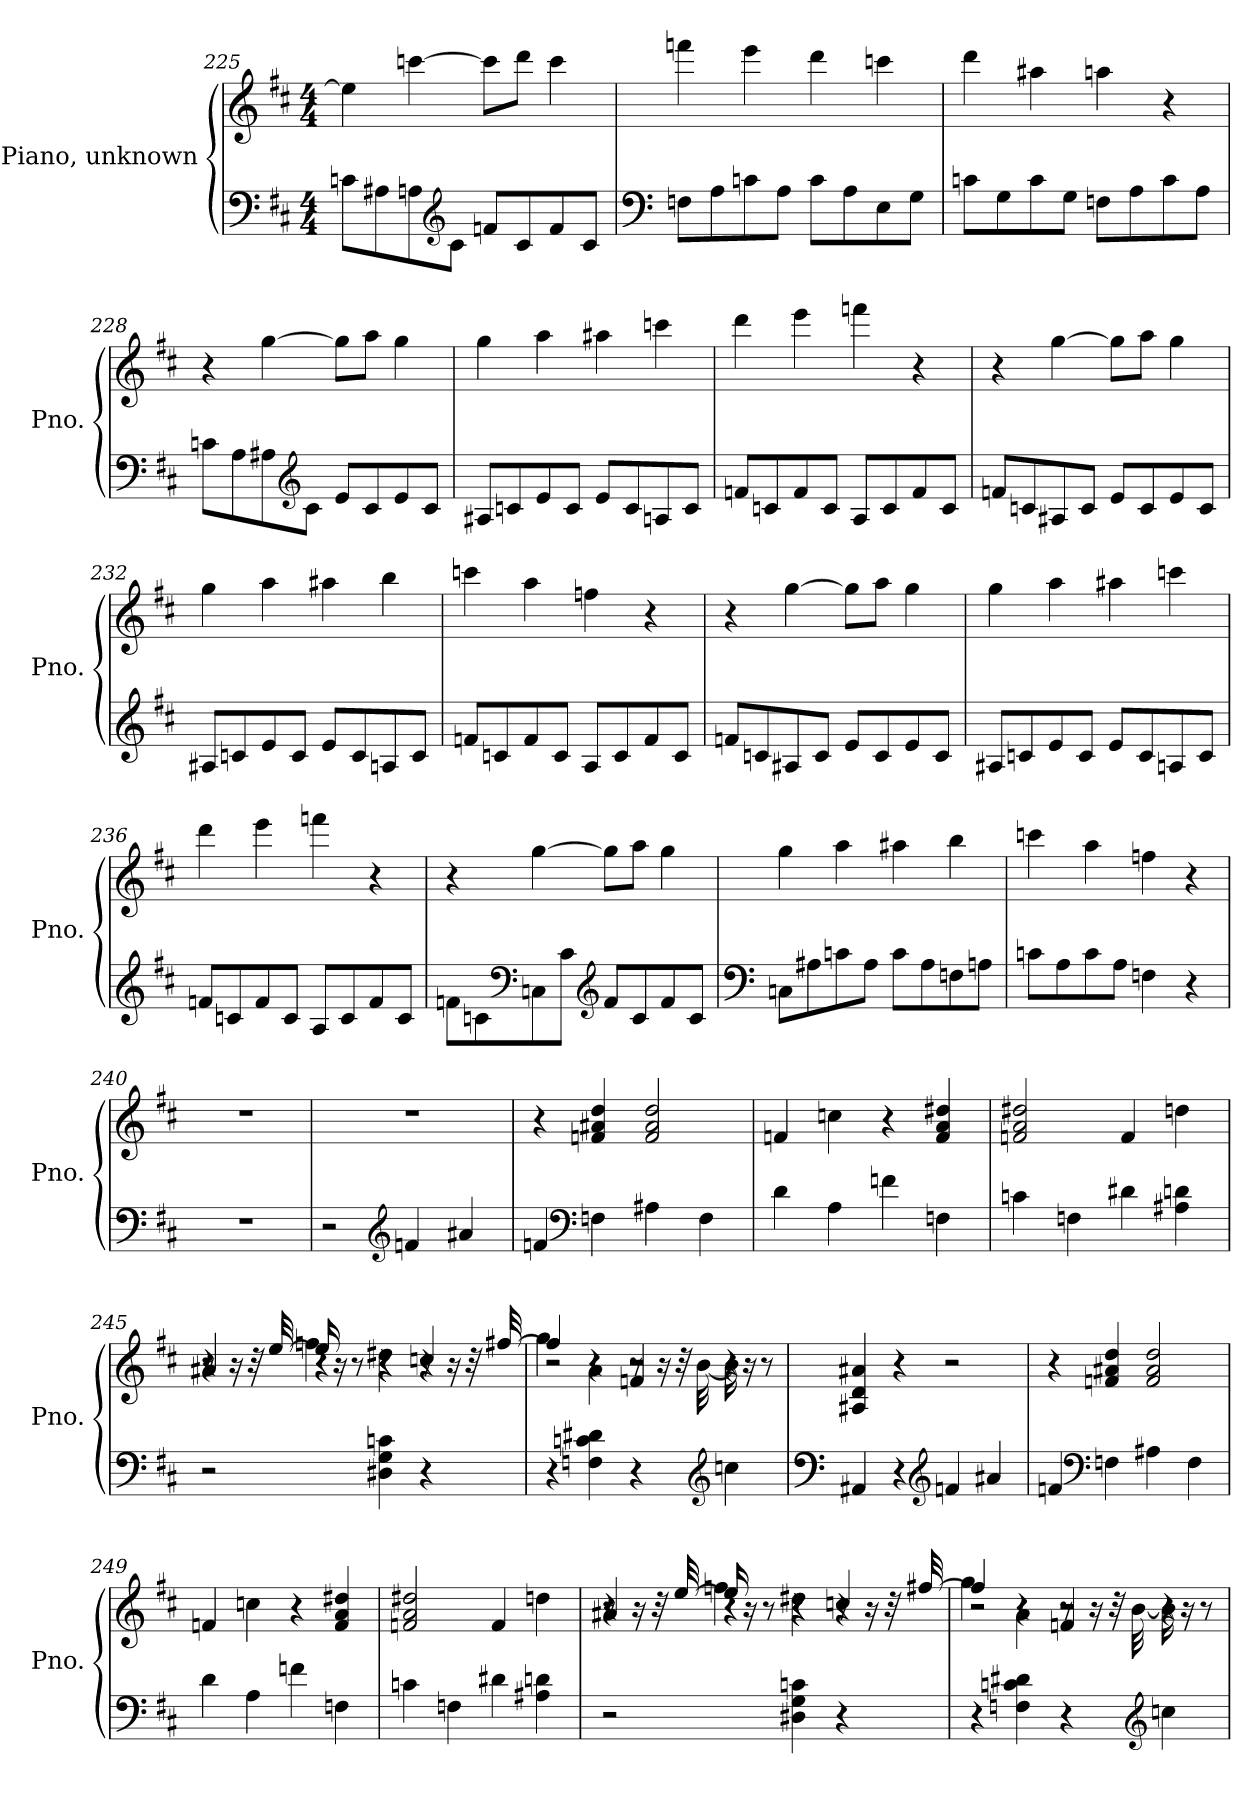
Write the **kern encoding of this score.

**kern	**kern
*part1	*part1
*staff2	*staff1
*I"Piano, unknown	*
*I'Pno.	*
*clefF4	*clefG2
*k[f#c#]	*k[f#c#]
*M4/4	*M4/4
=225	=225
8cn\L	4ee\]
8A#X\	.
8An\	[4cccn\
*clefG2	*
8c\J	.
8fn/L	8ccc\L]
8c/	8ddd\J
8f/	4ccc\
8c/J	.
!!LO:LB:g=z
=226	=226
*clefF4	*
8Fn\L	4fffn\
8A\	.
8cn\	4eee\
8A\J	.
8c\L	4ddd\
8A\	.
8E\	4cccn\
8G\J	.
=227	=227
8cn\L	4ddd\
8G\	.
8c\	4aa#X\
8G\J	.
8Fn\L	4aan\
8A\	.
8c\	4r
8A\J	.
=228	=228
8cn\L	4r
8A\	.
8A#X\	[4gg\
*clefG2	*
8c\J	.
8e/L	8gg\L]
8c/	8aa\J
8e/	4gg\
8c/J	.
=229	=229
8A#X/L	4gg\
8cn/	.
8e/	4aa\
8c/J	.
8e/L	4aa#X\
8c/	.
8An/	4cccn\
8c/J	.
!!LO:LB:g=z
=230	=230
8fn/L	4ddd\
8cn/	.
8f/	4eee\
8c/J	.
8A/L	4fffn\
8c/	.
8f/	4r
8c/J	.
=231	=231
8fn/L	4r
8cn/	.
8A#X/	[4gg\
8c/J	.
8e/L	8gg\L]
8c/	8aa\J
8e/	4gg\
8c/J	.
=232	=232
8A#X/L	4gg\
8cn/	.
8e/	4aa\
8c/J	.
8e/L	4aa#X\
8c/	.
8An/	4bb\
8c/J	.
=233	=233
8fn/L	4cccn\
8cn/	.
8f/	4aa\
8c/J	.
8A/L	4ffn\
8c/	.
8f/	4r
8c/J	.
!!LO:LB:g=z
=234	=234
8fn/L	4r
8cn/	.
8A#X/	[4gg\
8c/J	.
8e/L	8gg\L]
8c/	8aa\J
8e/	4gg\
8c/J	.
=235	=235
8A#X/L	4gg\
8cn/	.
8e/	4aa\
8c/J	.
8e/L	4aa#X\
8c/	.
8An/	4cccn\
8c/J	.
=236	=236
8fn/L	4ddd\
8cn/	.
8f/	4eee\
8c/J	.
8A/L	4fffn\
8c/	.
8f/	4r
8c/J	.
!!LO:LB:g=z
=237	=237
8fn\L	4r
8cn\	.
*clefF4	*
8Cn\	[4gg\
8c\J	.
*clefG2	*
8f/L	8gg\L]
8c/	8aa\J
8f/	4gg\
8c/J	.
=238	=238
*clefF4	*
8Cn\L	4gg\
8A#X\	.
8cn\	4aa\
8A#\J	.
8c\L	4aa#X\
8A#\	.
8Fn\	4bb\
8An\J	.
=239	=239
8cn\L	4cccn\
8A\	.
8c\	4aa\
8A\J	.
4Fn\	4ffn\
4r	4r
=240	=240
1r	1r
=241	=241
2r	1r
*clefG2	*
4fn/	.
4a#X/	.
!!LO:PB:g=z
=242	=242
4fn/	4r
*clefF4	*
4Fn\	4fn/ 4a#X/ 4dd/
4A#X\	2f/ 2a#/ 2dd/
4F\	.
=243	=243
4d\	4fn/
4A\	4ccn\
4fn\	4r
4Fn\	4f/ 4a/ 4dd#X/
=244	=244
4cn\	2fn/ 2a/ 2dd#X/
4Fn\	.
4d#X\	4f/
4A#X\ 4dn\	4ddn\
=245	=245
*	*^
*	*	*^
2r	8r	4r	4a#X/
.	16r	.	.
.	32r	.	.
.	[32ee/	.	.
.	16ee/]	4ffn\	4r
.	16r	.	.
.	8r	.	.
4D#X\ 4G\ 4cn\	4r	4dd#X\	4r
4r	8r	4r	4ccn/
.	16r	.	.
.	32r	.	.
.	[32ff#X/	.	.
!!LO:LB:g=z	!!	!!
=246	=246	=246	=246
4r	4ff#/]	4gg\	2r
4Fn\ 4cn\ 4d#X\	4r	4a\	.
4r	2r	8r	4fn/
.	.	16r	.
.	.	32r	.
.	.	[32b\	.
*clefG2	*	*	*
4ccn\	.	16b\]	4r
.	.	16r	.
.	.	8r	.
*	*v	*v	*v
=247	=247
*clefF4	*
4AA#X/	4A#X/ 4d/ 4a#X/
4r	4r
*clefG2	*
4fn/	2r
4a#X/	.
=248	=248
4fn/	4r
*clefF4	*
4Fn\	4fn/ 4a#X/ 4dd/
4A#X\	2f/ 2a#/ 2dd/
4F\	.
=249	=249
4d\	4fn/
4A\	4ccn\
4fn\	4r
4Fn\	4f/ 4a/ 4dd#X/
!!LO:LB:g=z
=250	=250
4cn\	2fn/ 2a/ 2dd#X/
4Fn\	.
4d#X\	4f/
4A#X\ 4dn\	4ddn\
=251	=251
*	*^
*	*	*^
2r	8r	4r	4a#X/
.	16r	.	.
.	32r	.	.
.	[32ee/	.	.
.	16ee/]	4ffn\	4r
.	16r	.	.
.	8r	.	.
4D#X\ 4G\ 4cn\	4r	4dd#X\	4r
4r	8r	4r	4ccn/
.	16r	.	.
.	32r	.	.
.	[32ff#X/	.	.
=252	=252	=252	=252
4r	4ff#/]	4gg\	2r
4Fn\ 4cn\ 4d#X\	4r	4a\	.
4r	2r	8r	4fn/
.	.	16r	.
.	.	32r	.
.	.	[32b\	.
*clefG2	*	*	*
4ccn\	.	16b\]	4r
.	.	16r	.
.	.	8r	.
*	*v	*v	*v
=	=
*-	*-
